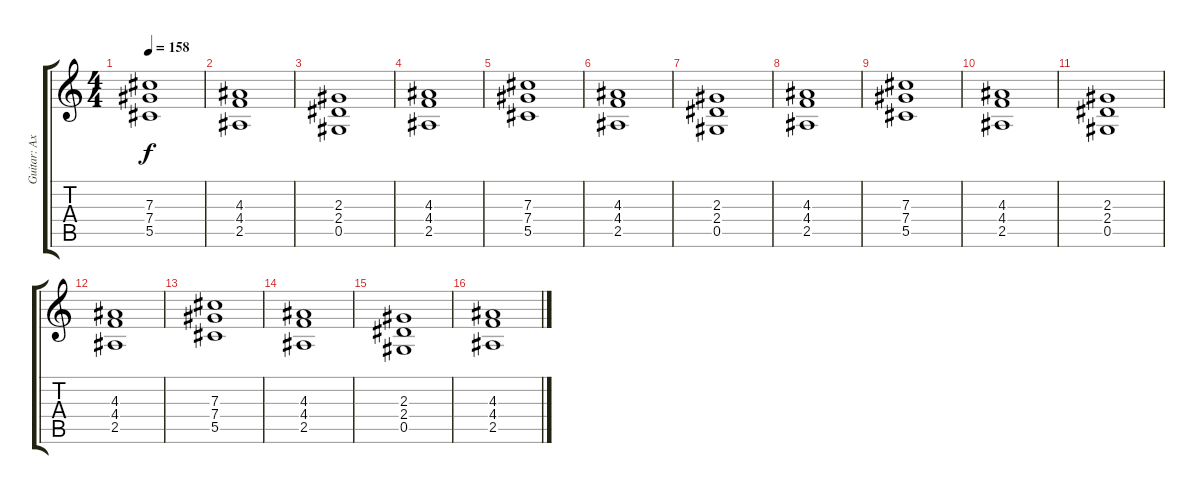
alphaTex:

\track ("Guitar: Axel" "Guitar: Ax") {instrument distortionguitar}
\staff {score tabs}
\tuning (Eb4 Bb3 Gb3 Db3 Ab2 Eb2) {hide}
\ts (4 4)
\tempo 158
\clef g2
\ks c
(7.3 7.4 5.5).1{dy f} |
(4.3 4.4 2.5).1 |
(2.3 2.4 0.5).1 |
(4.3 4.4 2.5).1 |
(7.3 7.4 5.5).1 |
(4.3 4.4 2.5).1 |
(2.3 2.4 0.5).1 |
(4.3 4.4 2.5).1 |
(7.3 7.4 5.5).1 |
(4.3 4.4 2.5).1 |
(2.3 2.4 0.5).1 |
(4.3 4.4 2.5).1 |
(7.3 7.4 5.5).1 |
(4.3 4.4 2.5).1 |
(2.3 2.4 0.5).1 |
(4.3 4.4 2.5).1
